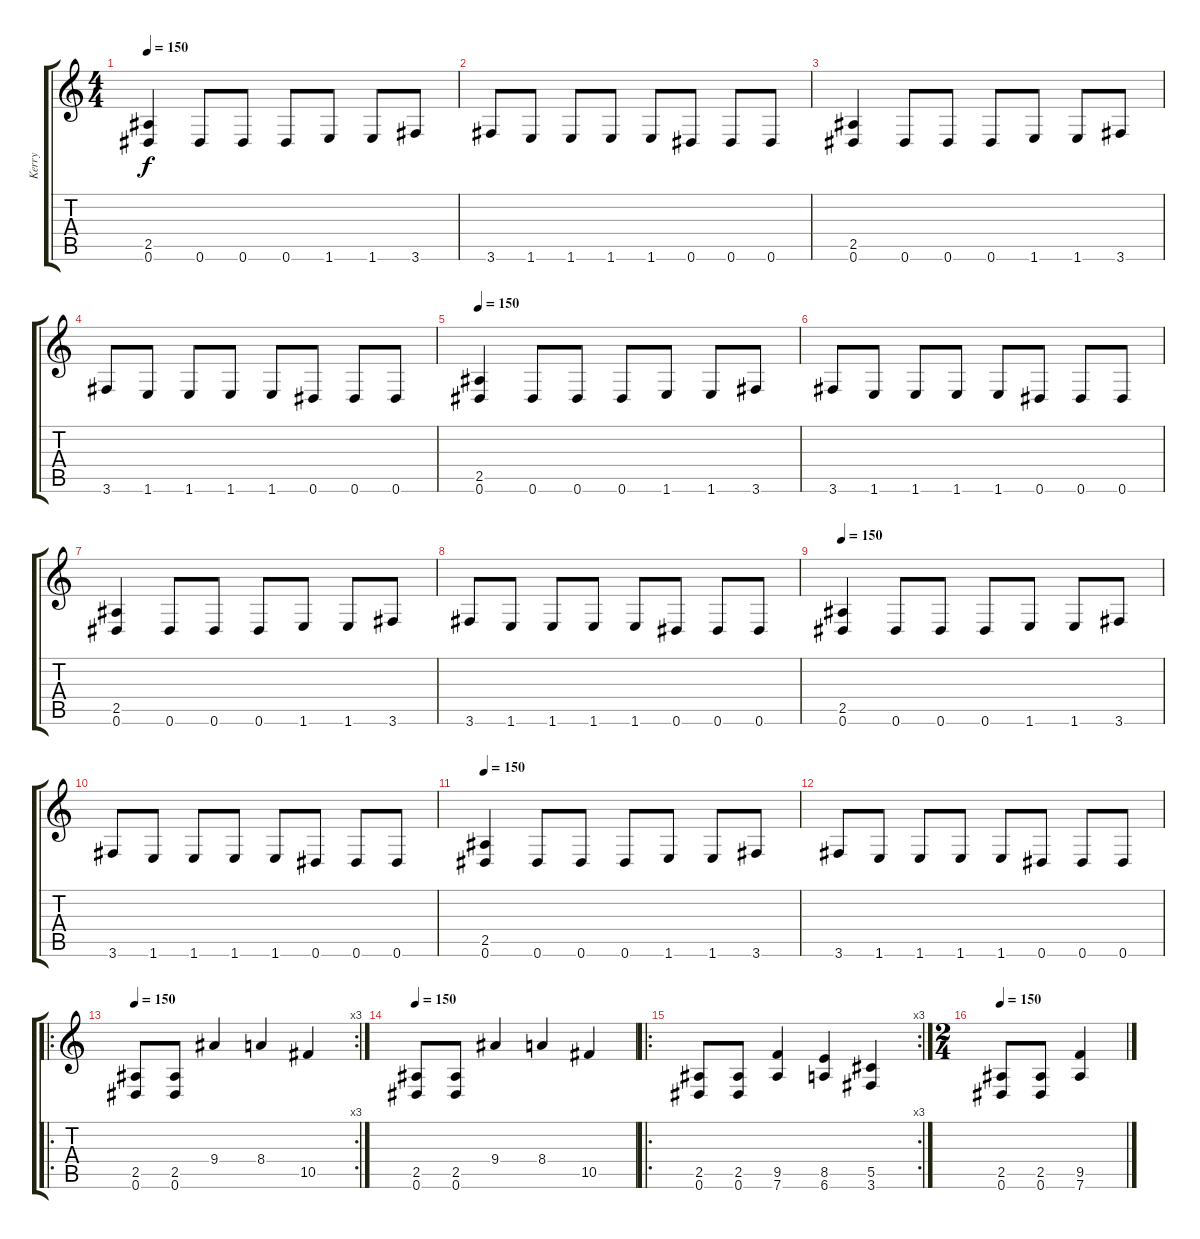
\track ("Kerry" "Kerry") {instrument distortionguitar}
\staff {score tabs}
\tuning (Eb4 Bb3 Gb3 Db3 Ab2 Eb2) {hide}
\ts (4 4)
\tempo 150
\clef g2
\ks c
(2.5 0.6).4{dy f} 0.6.8 0.6.8 0.6.8 1.6.8 1.6.8 3.6.8 |
3.6.8 1.6.8 1.6.8 1.6.8 1.6.8 0.6.8 0.6.8 0.6.8 |
(2.5 0.6).4 0.6.8 0.6.8 0.6.8 1.6.8 1.6.8 3.6.8 |
3.6.8 1.6.8 1.6.8 1.6.8 1.6.8 0.6.8 0.6.8 0.6.8 |
\tempo 150
(2.5 0.6).4 0.6.8 0.6.8 0.6.8 1.6.8 1.6.8 3.6.8 |
3.6.8 1.6.8 1.6.8 1.6.8 1.6.8 0.6.8 0.6.8 0.6.8 |
(2.5 0.6).4 0.6.8 0.6.8 0.6.8 1.6.8 1.6.8 3.6.8 |
3.6.8 1.6.8 1.6.8 1.6.8 1.6.8 0.6.8 0.6.8 0.6.8 |
\tempo 150
(2.5 0.6).4 0.6.8 0.6.8 0.6.8 1.6.8 1.6.8 3.6.8 |
3.6.8 1.6.8 1.6.8 1.6.8 1.6.8 0.6.8 0.6.8 0.6.8 |
\tempo 150
(2.5 0.6).4 0.6.8 0.6.8 0.6.8 1.6.8 1.6.8 3.6.8 |
3.6.8 1.6.8 1.6.8 1.6.8 1.6.8 0.6.8 0.6.8 0.6.8 |
\ro
\rc 3
\tempo 150
(2.5 0.6).8 (2.5 0.6).8 9.4.4 8.4.4 10.5.4 |
\tempo 150
(2.5 0.6).8 (2.5 0.6).8 9.4.4 8.4.4 10.5.4 |
\ro
\rc 3
(2.5 0.6).8 (2.5 0.6).8 (9.5 7.6).4 (8.5 6.6).4 (5.5 3.6).4 |
\ts (2 4)
\tempo 150
(2.5 0.6).8 (2.5 0.6).8 (9.5 7.6).4
